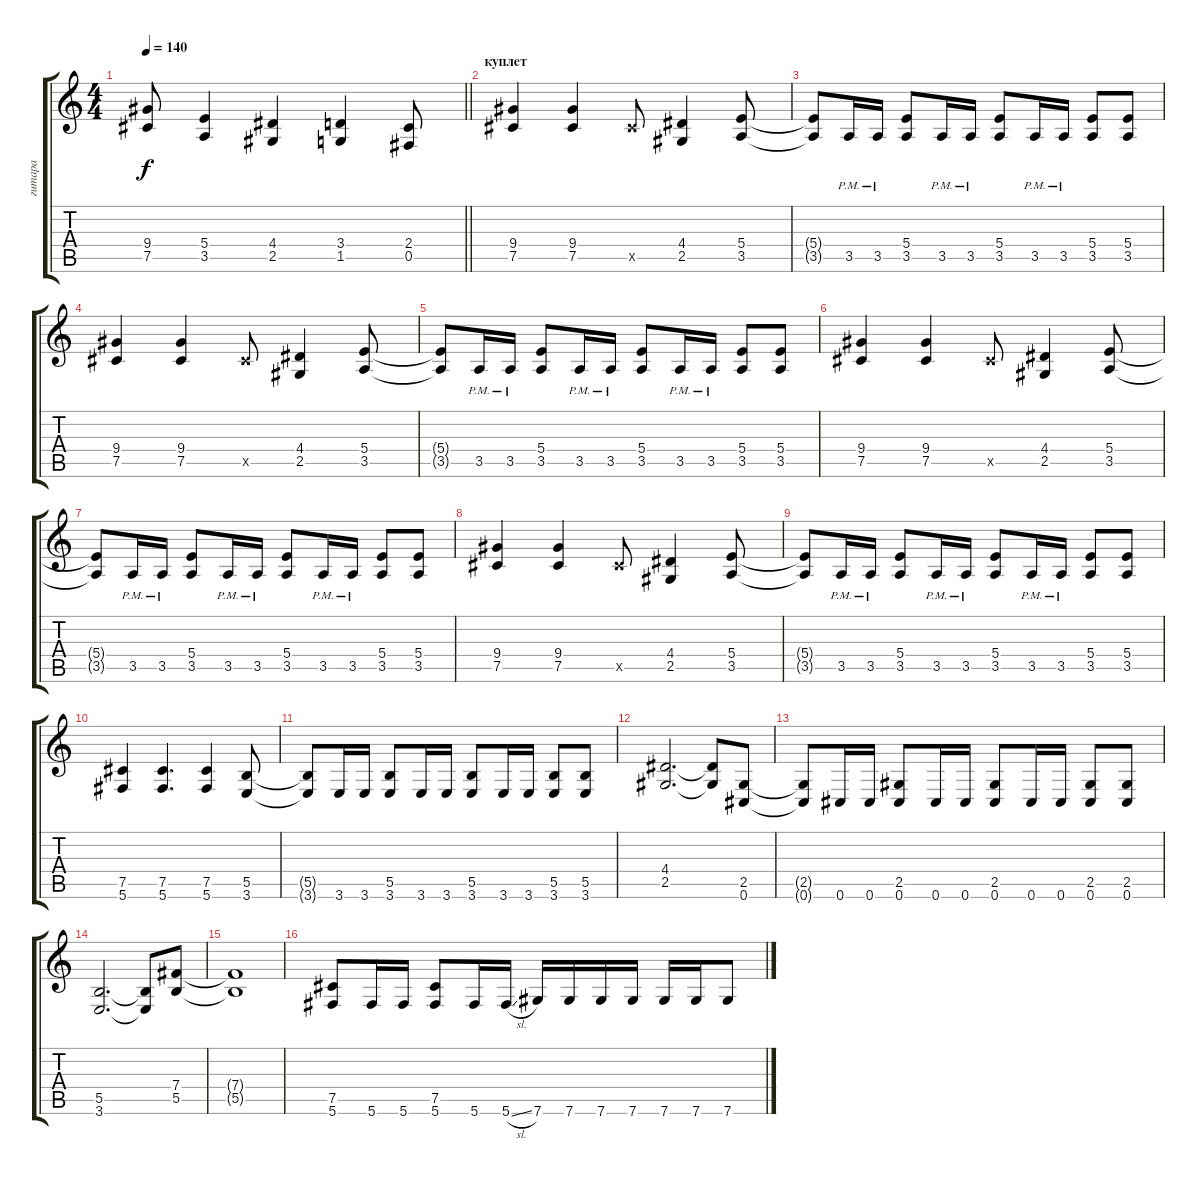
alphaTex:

\track ("гитара" "гитара") {instrument overdrivenguitar}
\staff {score tabs}
\tuning (Db4 Ab3 E3 B2 Gb2 Db2) {hide}
\ts (4 4)
\tempo 140
\clef g2
\barLineRight lightlight
\ks c
(9.4 7.5).8{dy f} (5.4 3.5).4 (4.4 2.5).4 (3.4 1.5).4 (2.4 0.5).8 |
\section ("" "куплет")
(9.4 7.5).4 (9.4 7.5).4 7.5{x}.8 (4.4 2.5).4 (5.4 3.5).8 |
(5.4{t} 3.5{t}).8 3.5{pm}.16 3.5{pm}.16 (5.4 3.5).8 3.5{pm}.16 3.5{pm}.16 (5.4 3.5).8 3.5{pm}.16 3.5{pm}.16 (5.4 3.5).8 (5.4 3.5).8 |
(9.4 7.5).4 (9.4 7.5).4 7.5{x}.8 (4.4 2.5).4 (5.4 3.5).8 |
(5.4{t} 3.5{t}).8 3.5{pm}.16 3.5{pm}.16 (5.4 3.5).8 3.5{pm}.16 3.5{pm}.16 (5.4 3.5).8 3.5{pm}.16 3.5{pm}.16 (5.4 3.5).8 (5.4 3.5).8 |
(9.4 7.5).4 (9.4 7.5).4 7.5{x}.8 (4.4 2.5).4 (5.4 3.5).8 |
(5.4{t} 3.5{t}).8 3.5{pm}.16 3.5{pm}.16 (5.4 3.5).8 3.5{pm}.16 3.5{pm}.16 (5.4 3.5).8 3.5{pm}.16 3.5{pm}.16 (5.4 3.5).8 (5.4 3.5).8 |
(9.4 7.5).4 (9.4 7.5).4 7.5{x}.8 (4.4 2.5).4 (5.4 3.5).8 |
(5.4{t} 3.5{t}).8 3.5{pm}.16 3.5{pm}.16 (5.4 3.5).8 3.5{pm}.16 3.5{pm}.16 (5.4 3.5).8 3.5{pm}.16 3.5{pm}.16 (5.4 3.5).8 (5.4 3.5).8 |
(7.5 5.6).4 (7.5 5.6).4{d} (7.5 5.6).4 (5.5 3.6).8 |
(5.5{t} 3.6{t}).8 3.6.16 3.6.16 (5.5 3.6).8 3.6.16 3.6.16 (5.5 3.6).8 3.6.16 3.6.16 (5.5 3.6).8 (5.5 3.6).8 |
(4.4 2.5).2{d} (4.4{t} 2.5{t}).8 (2.5 0.6).8 |
(2.5{t} 0.6{t}).8 0.6.16 0.6.16 (2.5 0.6).8 0.6.16 0.6.16 (2.5 0.6).8 0.6.16 0.6.16 (2.5 0.6).8 (2.5 0.6).8 |
(5.5 3.6).2{d} (5.5{t} 3.6{t}).8 (7.4 5.5).8 |
(7.4{t} 5.5{t}).1 |
(7.5 5.6).8 5.6.16 5.6.16 (7.5 5.6).8 5.6.16 5.6{sl}.16 7.6.16 7.6.16 7.6.16 7.6.16 7.6.16 7.6.16 7.6{sl}.8
